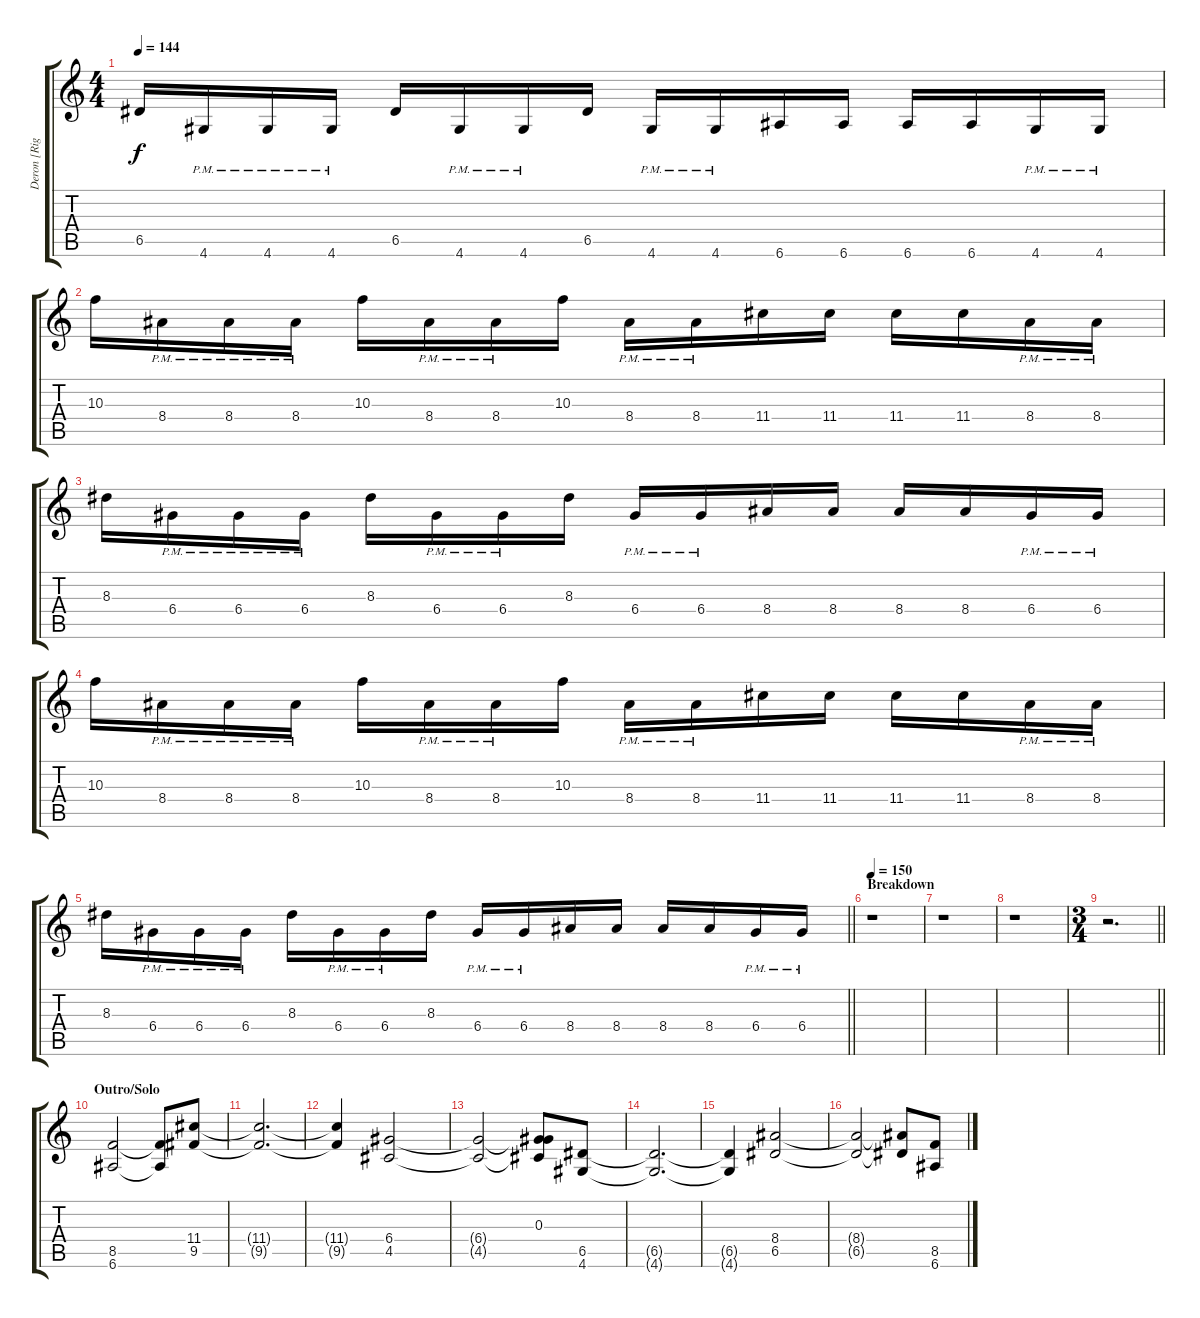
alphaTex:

\track ("Deron [Right]" "Deron [Rig") {instrument distortionguitar}
\staff {score tabs}
\tuning (E4 B3 G3 D3 A2 E2) {hide}
\ts (4 4)
\tempo 144
\clef g2
\ks c
6.5.16{dy f} 4.6{pm}.16 4.6{pm}.16 4.6{pm}.16 6.5.16 4.6{pm}.16 4.6{pm}.16 6.5.16 4.6{pm}.16 4.6{pm}.16 6.6.16 6.6.16 6.6.16 6.6.16 4.6{pm}.16 4.6{pm}.16 |
10.3.16 8.4{pm}.16 8.4{pm}.16 8.4{pm}.16 10.3.16 8.4{pm}.16 8.4{pm}.16 10.3.16 8.4{pm}.16 8.4{pm}.16 11.4.16 11.4.16 11.4.16 11.4.16 8.4{pm}.16 8.4{pm}.16 |
8.3.16 6.4{pm}.16 6.4{pm}.16 6.4{pm}.16 8.3.16 6.4{pm}.16 6.4{pm}.16 8.3.16 6.4{pm}.16 6.4{pm}.16 8.4.16 8.4.16 8.4.16 8.4.16 6.4{pm}.16 6.4{pm}.16 |
10.3.16 8.4{pm}.16 8.4{pm}.16 8.4{pm}.16 10.3.16 8.4{pm}.16 8.4{pm}.16 10.3.16 8.4{pm}.16 8.4{pm}.16 11.4.16 11.4.16 11.4.16 11.4.16 8.4{pm}.16 8.4{pm}.16 |
\barLineRight lightlight
8.3.16 6.4{pm}.16 6.4{pm}.16 6.4{pm}.16 8.3.16 6.4{pm}.16 6.4{pm}.16 8.3.16 6.4{pm}.16 6.4{pm}.16 8.4.16 8.4.16 8.4.16 8.4.16 6.4{pm}.16 6.4{pm}.16 |
\section ("" "Breakdown")
\tempo 150
r.1 |
r.1 |
r.1 |
\ts (3 4)
\barLineRight lightlight
r.2{d} |
\section ("" "Outro/Solo")
(8.5 6.6).2 (8.5{t} 6.6{t}).8 (11.4 9.5).8 |
(11.4{t} 9.5{t}).2{d} |
(11.4{t} 9.5{t}).4 (6.4 4.5).2 |
(6.4{t} 4.5{t}).2 (0.3 6.4{t} 4.5{t}).8 (6.5 4.6).8 |
(6.5{t} 4.6{t}).2{d} |
(6.5{t} 4.6{t}).4 (8.4 6.5).2 |
(8.4{t} 6.5{t}).2 (8.4{t} 6.5{t}).8 (8.5 6.6).8
